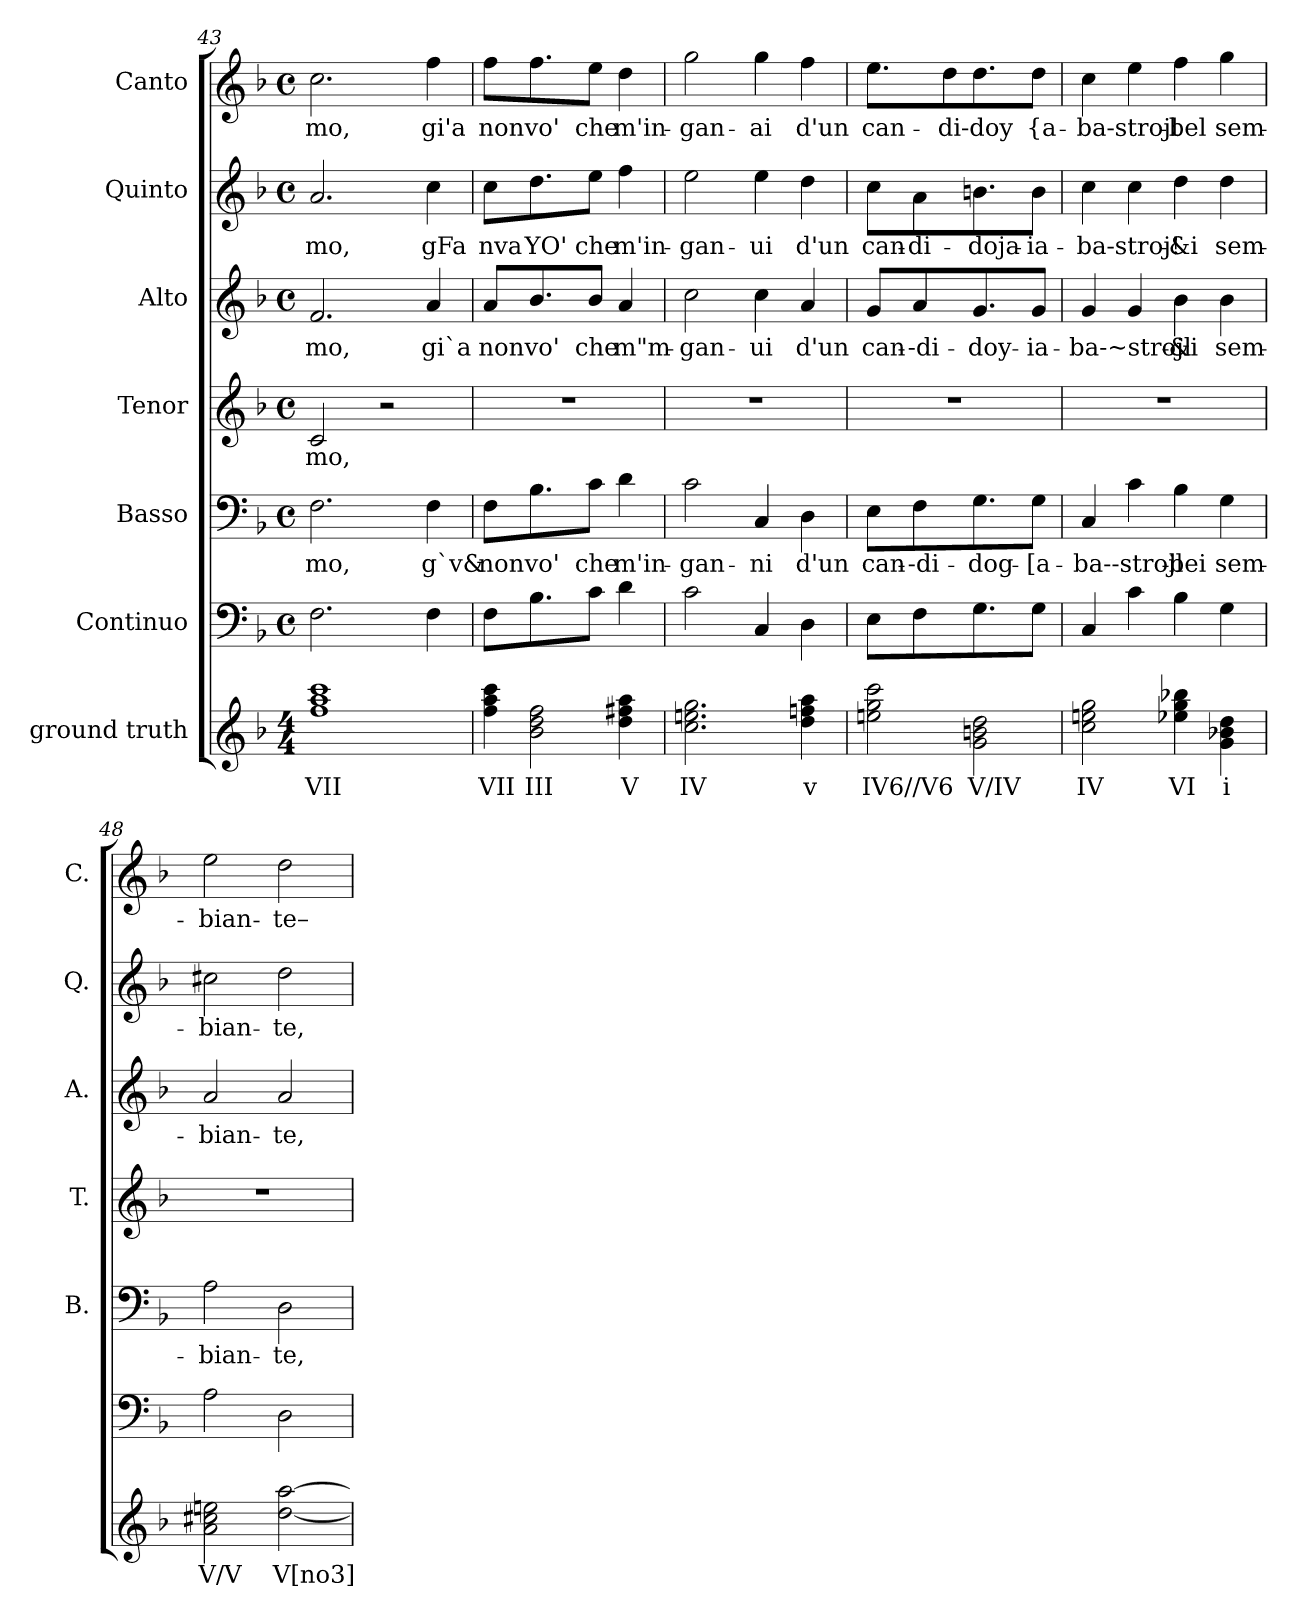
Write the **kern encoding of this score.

**kern	**text	**kern	**kern	**text	**kern	**text	**kern	**text	**kern	**text	**kern	**text
*part7	*part7	*part6	*part5	*part5	*part4	*part4	*part3	*part3	*part2	*part2	*part1	*part1
*staff7	*staff7	*staff6	*staff5	*staff5	*staff4	*staff4	*staff3	*staff3	*staff2	*staff2	*staff1	*staff1
*I"ground truth	*	*I"Continuo	*I"Basso	*	*I"Tenor	*	*I"Alto	*	*I"Quinto	*	*I"Canto	*
*	*	*	*I'B.	*	*I'T.	*	*I'A.	*	*I'Q.	*	*I'C.	*
!!LO:LB:g=z
*	*	*clefF4	*clefF4	*	*clefG2	*	*clefG2	*	*clefG2	*	*clefG2	*
*k[b-]	*	*k[b-]	*k[b-]	*	*k[b-]	*	*k[b-]	*	*k[b-]	*	*k[b-]	*
*	*	*F:	*F:	*	*F:	*	*F:	*	*F:	*	*F:	*
*M4/4	*	*M4/4	*M4/4	*	*M4/4	*	*M4/4	*	*M4/4	*	*M4/4	*
*	*	*met(c)	*met(c)	*	*met(c)	*	*met(c)	*	*met(c)	*	*met(c)	*
=43	=43	=43	=43	=43	=43	=43	=43	=43	=43	=43	=43	=43
1ff 1aa 1ccc	VII	2.F	2.F	-mo,	2c	-mo,	2.f	-mo,	2.a	-mo,	2.cc	-mo,
.	.	.	.	.	2r	.	.	.	.	.	.	.
.	.	4F	4F	-g`v&	.	.	4a	-gi`a	4cc	-gFa	4ff	-gi'a
=44	=44	=44	=44	=44	=44	=44	=44	=44	=44	=44	=44	=44
4ff 4aa 4ccc	VII	4F	4F	-non	1r	.	4a	-non	4cc	-nva	4ff	-non
2b- 2dd 2ff	III	4.B-	4.B-	-vo'	.	.	4.b-	-vo'	4.dd	-YO'	4.ff	-vo'
.	.	8cJ	8cJ	-che	.	.	8b-J	-che	8eeJ	-che	8eeJ	-che
4dd 4ff#X 4aa	V	4d	4d	-m'in-	.	.	4a	-m"m-	4ff	-m'in-	4dd	-m'in-
=45	=45	=45	=45	=45	=45	=45	=45	=45	=45	=45	=45	=45
2.cc 2.een 2.gg	IV	2c	2c	-gan-	1r	.	2cc	-gan-	2ee	-gan-	2gg	-gan-
.	.	4C	4C	-ni	.	.	4cc	-ui	4ee	-ui	4gg	-ai
4dd 4ffn 4aa	v	4D	4D	-d'un	.	.	4a	-d'un	4dd	-d'un	4ff	-d'un
=46	=46	=46	=46	=46	=46	=46	=46	=46	=46	=46	=46	=46
2een 2gg 2ccc	IV6//V6	4E	4E	-can-	1r	.	4g	-can-	4cc	-can-	4.ee	-can-
.	.	4F	4F	--di-	.	.	4a	--di-	4a	-di-	.	.
.	.	.	.	.	.	.	.	.	.	.	8ddJ	-di-doy_-
2g 2bn 2dd	V/IV	4.G	4.G	-dog-	.	.	4.g	-doy-	4.b	-doja-	4.dd	.
.	.	8GJ	8GJ	-[a-	.	.	8gJ	-ia-	8bJ	-ia-	8ddJ	-{a-
=47	=47	=47	=47	=47	=47	=47	=47	=47	=47	=47	=47	=47
2cc 2een 2gg	IV	4C	4C	-ba--strojl-	1r	.	4g	-ba-~strojl-	4cc	-ba-stroj!-	4cc	-ba-strojl-
.	.	4c	4c	.	.	.	4g	.	4cc	.	4ee	.
4ee-X 4gg 4bb-X	VI	4B-	4B-	-bei	.	.	4b-	-&i	4dd	-&i	4ff	-bel
4g 4b-X 4dd	i	4G	4G	-sem-	.	.	4b-	-sem-	4dd	-sem-	4gg	-sem-
=48	=48	=48	=48	=48	=48	=48	=48	=48	=48	=48	=48	=48
2a 2cc#X 2een	V/V	2A	2A	-bian-	1r	.	2a	-bian-	2cc#	-bian-	2ee	-bian-
[2dd [2aa	V[no3]	2D	2D	-te,	.	.	2a	-te,	2dd	-te,	2dd	-te–
=	=	=	=	=	=	=	=	=	=	=	=	=
*-	*-	*-	*-	*-	*-	*-	*-	*-	*-	*-	*-	*-
